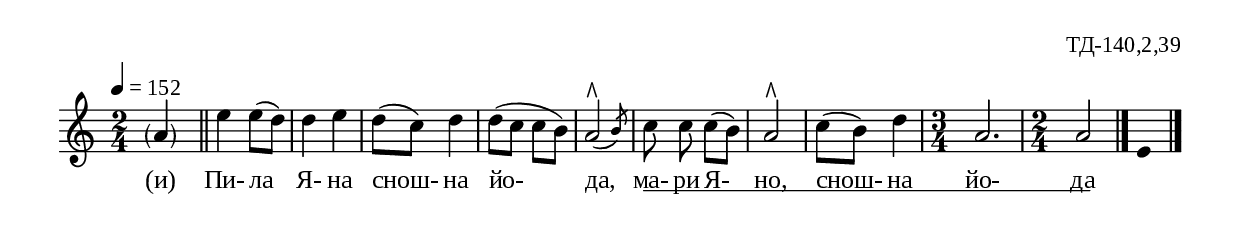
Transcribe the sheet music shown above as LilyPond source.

%{
TD_140_2_39
%}

\include "td-preamble.ly"

\score {
\relative c'' {
 \tempo 4 = 152
  \time 2/4
 \parG
 s8 \parenthesize a4 s8
  \bar "||" e'4 e8( d) d4 e d8( c) d4 d8( c c[ b)]  
  \afterGrace a2^\rtoe( { \stdB b8) \stdE }
  c8 c\noBeam c( b) a2^\rtoe c8( b) d4 \time 3/4 a2. \time 2/4 a2
 \bar "|." 
 s8 \fixB e4 
 \bar "|." 
}
\addlyrics { "(и)" Пи- ла Я- на снош- на йо- да, 
ма- \startTextSpan ри Я- но, снош- на йо- да \stopTextSpan }
%
\layout {
  indent = #0
  line-width = 190\mm
  ragged-right=##f
\context {
      \Lyrics
      \consists "Text_spanner_engraver"
      \override TextSpanner #'direction = #DOWN
      \override TextSpanner #'style = #'line    
      \override TextSpanner #'outside-staff-priority = ##f
      \override TextSpanner #'padding = #0.2 % sets the distance of the line from the lyrics
      \override TextSpanner #'bound-details =
      #`((left . ((Y . 0)
                  (padding . 0)
                  (attach-dir . ,LEFT)))
         (left-broken . ((end-on-note . #t)))
         (right . ((Y . 0)
                   (padding . 0)
                   (attach-dir . ,RIGHT))))
    }
  
}
%
\midi { 
	\context {
		\Score
		tempoWholesPerMinute = #(ly:make-moment 152 4)
		}
	}
}

\header{
  opus = "ТД-140,2,39"
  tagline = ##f
}


